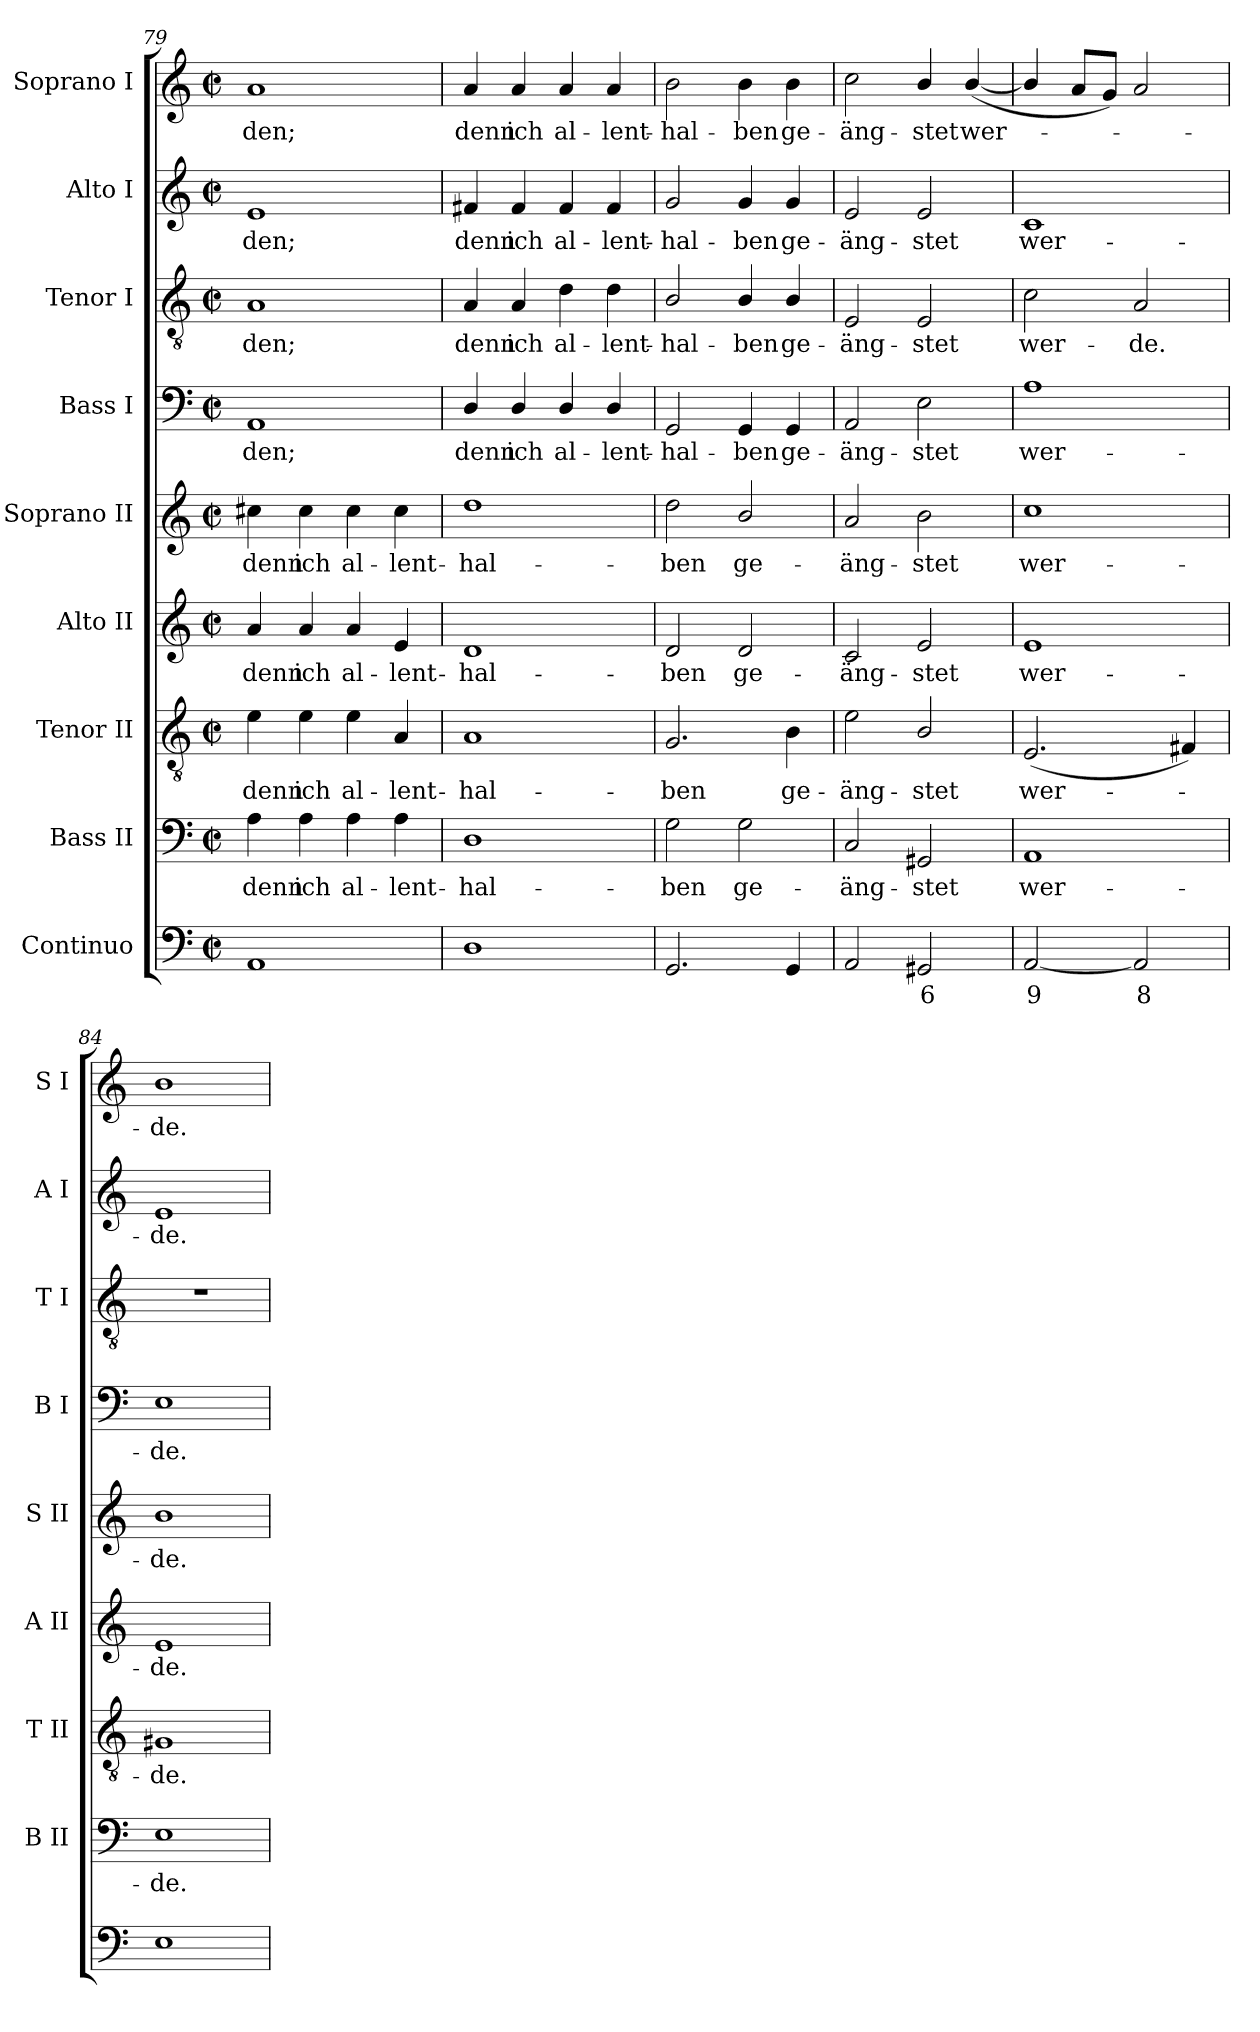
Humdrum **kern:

**kern	**text	**kern	**text	**kern	**text	**kern	**text	**kern	**text	**kern	**text	**kern	**text	**kern	**text	**kern	**text
*part9	*part9	*part8	*part8	*part7	*part7	*part6	*part6	*part5	*part5	*part4	*part4	*part3	*part3	*part2	*part2	*part1	*part1
*staff9	*staff9	*staff8	*staff8	*staff7	*staff7	*staff6	*staff6	*staff5	*staff5	*staff4	*staff4	*staff3	*staff3	*staff2	*staff2	*staff1	*staff1
*I"Continuo	*	*I"Bass II	*	*I"Tenor II	*	*I"Alto II	*	*I"Soprano II	*	*I"Bass I	*	*I"Tenor I	*	*I"Alto I	*	*I"Soprano I	*
*	*	*I'B II	*	*I'T II	*	*I'A II	*	*I'S II	*	*I'B I	*	*I'T I	*	*I'A I	*	*I'S I	*
!!LO:LB:g=z
*clefF4	*	*clefF4	*	*clefGv2	*	*clefG2	*	*clefG2	*	*clefF4	*	*clefGv2	*	*clefG2	*	*clefG2	*
*k[]	*	*k[]	*	*k[]	*	*k[]	*	*k[]	*	*k[]	*	*k[]	*	*k[]	*	*k[]	*
*C:	*	*C:	*	*C:	*	*C:	*	*C:	*	*C:	*	*C:	*	*C:	*	*C:	*
*M2/2	*	*M2/2	*	*M2/2	*	*M2/2	*	*M2/2	*	*M2/2	*	*M2/2	*	*M2/2	*	*M2/2	*
*met(c|)	*	*met(c|)	*	*met(c|)	*	*met(c|)	*	*met(c|)	*	*met(c|)	*	*met(c|)	*	*met(c|)	*	*met(c|)	*
=79	=79	=79	=79	=79	=79	=79	=79	=79	=79	=79	=79	=79	=79	=79	=79	=79	=79
!	!	!	!LO:LY:b	!	!LO:LY:b	!	!LO:LY:b	!	!LO:LY:b	!	!LO:LY:b	!	!LO:LY:b	!	!LO:LY:b	!	!LO:LY:b
1AA	.	4A	denn	4e	denn	4a	denn	4cc#X	denn	1AA	-den;	1A	-den;	1e	-den;	1a	den;
!	!	!	!LO:LY:b	!	!LO:LY:b	!	!LO:LY:b	!	!LO:LY:b	!	!	!	!	!	!	!	!
.	.	4A	ich	4e	ich	4a	ich	4cc#	ich	.	.	.	.	.	.	.	.
!	!	!	!LO:LY:b	!	!LO:LY:b	!	!LO:LY:b	!	!LO:LY:b	!	!	!	!	!	!	!	!
.	.	4A	al-	4e	al-	4a	al-	4cc#	al-	.	.	.	.	.	.	.	.
!	!	!	!LO:LY:b	!	!LO:LY:b	!	!LO:LY:b	!	!LO:LY:b	!	!	!	!	!	!	!	!
.	.	4A	-lent-	4A	-lent-	4e	-lent-	4cc#	-lent-	.	.	.	.	.	.	.	.
=80	=80	=80	=80	=80	=80	=80	=80	=80	=80	=80	=80	=80	=80	=80	=80	=80	=80
!	!	!	!LO:LY:b	!	!LO:LY:b	!	!LO:LY:b	!	!LO:LY:b	!	!LO:LY:b	!	!LO:LY:b	!	!LO:LY:b	!	!LO:LY:b
1D	.	1D	-hal-	1A	-hal-	1d	-hal-	1dd	-hal-	4D/	denn	4A	denn	4f#X	denn	4a	denn
!	!	!	!	!	!	!	!	!	!	!	!LO:LY:b	!	!LO:LY:b	!	!LO:LY:b	!	!LO:LY:b
.	.	.	.	.	.	.	.	.	.	4D/	ich	4A	ich	4f#	ich	4a	ich
!	!	!	!	!	!	!	!	!	!	!	!LO:LY:b	!	!LO:LY:b	!	!LO:LY:b	!	!LO:LY:b
.	.	.	.	.	.	.	.	.	.	4D/	al-	4d	al-	4f#	al-	4a	al-
!	!	!	!	!	!	!	!	!	!	!	!LO:LY:b	!	!LO:LY:b	!	!LO:LY:b	!	!LO:LY:b
.	.	.	.	.	.	.	.	.	.	4D/	-lent-	4d	-lent-	4f#	-lent-	4a	-lent-
=81	=81	=81	=81	=81	=81	=81	=81	=81	=81	=81	=81	=81	=81	=81	=81	=81	=81
!	!	!	!LO:LY:b	!	!LO:LY:b	!	!LO:LY:b	!	!LO:LY:b	!	!LO:LY:b	!	!LO:LY:b	!	!LO:LY:b	!	!LO:LY:b
2.GG	.	2G	-ben	2.G	-ben	2d	-ben	2dd	-ben	2GG	-hal-	2B/	-hal-	2g	-hal-	2b	-hal-
!	!	!	!LO:LY:b	!	!	!	!LO:LY:b	!	!LO:LY:b	!	!LO:LY:b	!	!LO:LY:b	!	!LO:LY:b	!	!LO:LY:b
.	.	2G	ge-	.	.	2d	ge-	2b/	ge-	4GG	-ben	4B/	-ben	4g	-ben	4b	-ben
!	!	!	!	!	!LO:LY:b	!	!	!	!	!	!LO:LY:b	!	!LO:LY:b	!	!LO:LY:b	!	!LO:LY:b
4GG	.	.	.	4B	ge-	.	.	.	.	4GG	ge-	4B/	ge-	4g	ge-	4b	ge-
=82	=82	=82	=82	=82	=82	=82	=82	=82	=82	=82	=82	=82	=82	=82	=82	=82	=82
!	!	!	!LO:LY:b	!	!LO:LY:b	!	!LO:LY:b	!	!LO:LY:b	!	!LO:LY:b	!	!LO:LY:b	!	!LO:LY:b	!	!LO:LY:b
2AA	.	2C	-äng-	2e	-äng-	2c	-äng-	2a	-äng-	2AA	-äng-	2E	-äng-	2e	-äng-	2cc	-äng-
!	!LO:LY:b	!	!LO:LY:b	!	!LO:LY:b	!	!LO:LY:b	!	!LO:LY:b	!	!LO:LY:b	!	!LO:LY:b	!	!LO:LY:b	!	!LO:LY:b
2GG#X	6	2GG#X	-stet	2B/	-stet	2e	-stet	2b	-stet	2E	-stet	2E	-stet	2e	-stet	4b/	-stet
!	!	!	!	!	!	!	!	!	!	!	!	!	!	!	!	!	!LO:LY:b
.	.	.	.	.	.	.	.	.	.	.	.	.	.	.	.	(<[4b/	wer-
=83	=83	=83	=83	=83	=83	=83	=83	=83	=83	=83	=83	=83	=83	=83	=83	=83	=83
!	!LO:LY:b	!	!LO:LY:b	!	!LO:LY:b	!	!LO:LY:b	!	!LO:LY:b	!	!LO:LY:b	!	!LO:LY:b	!	!LO:LY:b	!	!
[2AA	9	1AA	wer-	(<2.E	wer-	1e	wer-	1cc	wer-	1A	wer-	2c	wer-	1c	wer-	4b/]	.
.	.	.	.	.	.	.	.	.	.	.	.	.	.	.	.	8aL	.
.	.	.	.	.	.	.	.	.	.	.	.	.	.	.	.	8gJ)	.
!	!LO:LY:b	!	!	!	!	!	!	!	!	!	!	!	!LO:LY:b	!	!	!	!
2AA]	8	.	.	.	.	.	.	.	.	.	.	2A	-de.	.	.	2a	.
.	.	.	.	4F#X)	.	.	.	.	.	.	.	.	.	.	.	.	.
=84	=84	=84	=84	=84	=84	=84	=84	=84	=84	=84	=84	=84	=84	=84	=84	=84	=84
!	!	!	!LO:LY:b	!	!LO:LY:b	!	!LO:LY:b	!	!LO:LY:b	!	!LO:LY:b	!	!	!	!LO:LY:b	!	!LO:LY:b
1E	.	1E	-de.	1G#X	de.	1e	-de.	1b	-de.	1E	-de.	1r	.	1e	-de.	1b	de.
=	=	=	=	=	=	=	=	=	=	=	=	=	=	=	=	=	=
*-	*-	*-	*-	*-	*-	*-	*-	*-	*-	*-	*-	*-	*-	*-	*-	*-	*-
